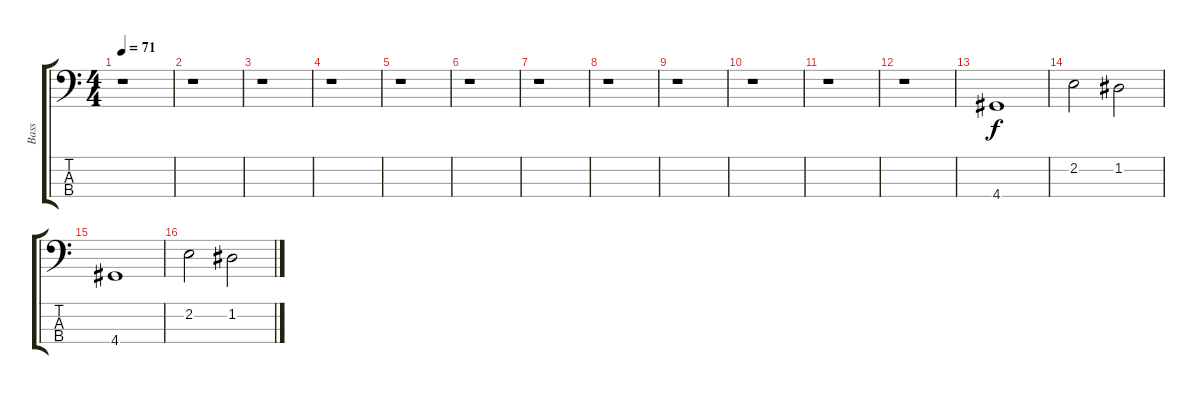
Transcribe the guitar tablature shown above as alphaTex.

\track ("Bass" "Bass") {instrument acousticguitarnylon}
\staff {score tabs}
\tuning (G2 D2 A1 E1) {hide}
\ts (4 4)
\tempo 71
\clef f4
\ks c
r.1{dy f} |
r.1 |
r.1 |
r.1 |
r.1 |
r.1 |
r.1 |
r.1 |
r.1 |
r.1 |
r.1 |
r.1 |
4.4.1 |
2.2.2 1.2.2 |
4.4.1 |
2.2.2 1.2.2
